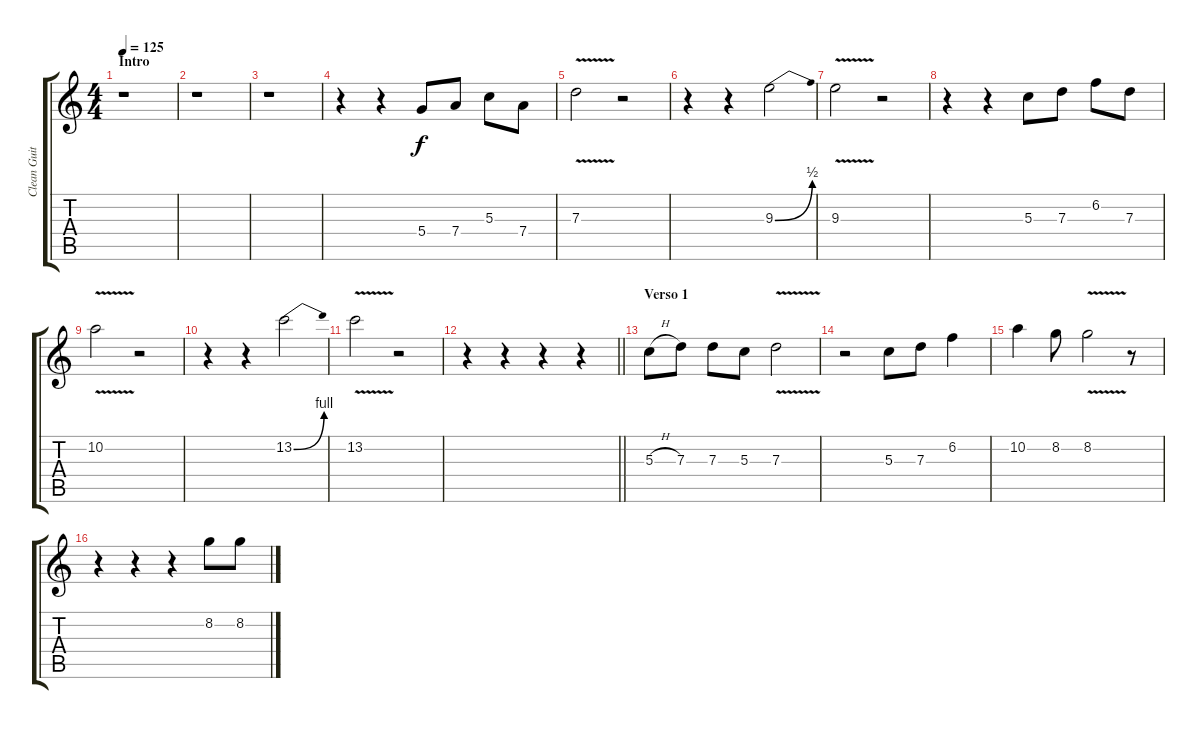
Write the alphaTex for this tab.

\track ("Clean Guitar" "Clean Guit") {instrument electricguitarclean}
\staff {score tabs}
\tuning (E4 B3 G3 D3 A2 E2) {hide}
\ts (4 4)
\section ("" "Intro")
\tempo 125
\clef g2
\ks c
r.1{dy f instrument electricguitarclean} |
r.1 |
r.1 |
r.4 r.4 5.4.8 7.4.8 5.3.8 7.4.8 |
7.3{v}.2 r.2 |
r.4 r.4 9.3{be (bend 0 0 60 2)}.2 |
9.3{v}.2 r.2 |
r.4 r.4 5.3.8 7.3.8 6.2.8 7.3.8 |
10.2{v}.2 r.2 |
r.4 r.4 13.2{be (bend 0 0 60 4)}.2 |
13.2{v}.2 r.2 |
\barLineRight lightlight
r.4 r.4 r.4 r.4 |
\section ("" "Verso 1")
5.3{h}.8 7.3.8 7.3.8 5.3.8 7.3{v}.2 |
r.2 5.3.8 7.3.8 6.2.4 |
10.2.4 8.2.8 8.2{v}.2 r.8 |
r.4 r.4 r.4 8.2.8 8.2.8
